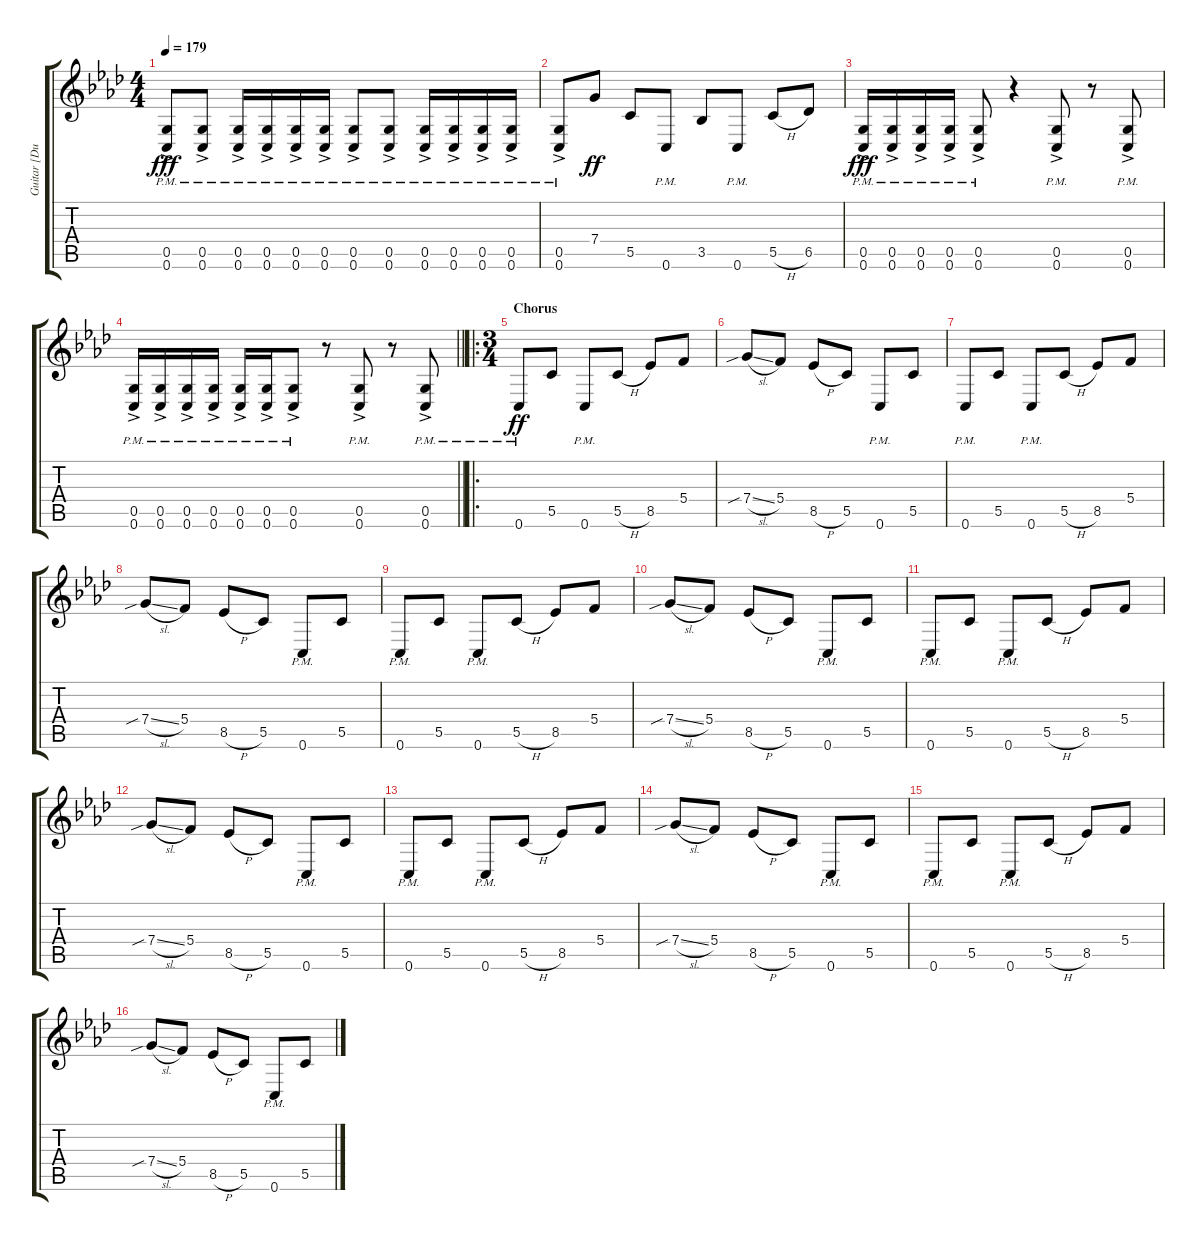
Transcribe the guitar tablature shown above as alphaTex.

\track ("Guitar [Dustin]" "Guitar [Du") {instrument distortionguitar}
\staff {score tabs}
\tuning (D4 A3 F3 C3 G2 C2) {hide}
\ts (4 4)
\tempo 179
\clef g2
\ks ab
(0.5{ac pm} 0.6{ac pm}).8{dy fff} (0.5{ac pm} 0.6{ac pm}).8 (0.5{ac pm} 0.6{ac pm}).16 (0.5{ac pm} 0.6{ac pm}).16 (0.5{ac pm} 0.6{ac pm}).16 (0.5{ac pm} 0.6{ac pm}).16 (0.5{ac pm} 0.6{ac pm}).8 (0.5{ac pm} 0.6{ac pm}).8 (0.5{ac pm} 0.6{ac pm}).16 (0.5{ac pm} 0.6{ac pm}).16 (0.5{ac pm} 0.6{ac pm}).16 (0.5{ac pm} 0.6{ac pm}).16 |
(0.5{ac pm} 0.6{ac pm}).8 7.4.8{dy ff} 5.5.8 0.6{pm}.8 3.5.8 0.6{pm}.8 5.5{h}.8 6.5.8 |
(0.5{ac pm} 0.6{ac pm}).16{dy fff} (0.5{ac pm} 0.6{ac pm}).16 (0.5{ac pm} 0.6{ac pm}).16 (0.5{ac pm} 0.6{ac pm}).16 (0.5{ac pm} 0.6{ac pm}).8 r.4 (0.5{ac pm} 0.6{ac pm}).8 r.8 (0.5{ac pm} 0.6{ac pm}).8 |
\barLineRight lightlight
(0.5{ac pm} 0.6{ac pm}).16 (0.5{ac pm} 0.6{ac pm}).16 (0.5{ac pm} 0.6{ac pm}).16 (0.5{ac pm} 0.6{ac pm}).16 (0.5{ac pm} 0.6{ac pm}).16 (0.5{ac pm} 0.6{ac pm}).16 (0.5{ac pm} 0.6{ac pm}).8 r.8 (0.5{ac pm} 0.6{ac pm}).8 r.8 (0.5{ac pm} 0.6{ac pm}).8 |
\ro
\ts (3 4)
\section ("" "Chorus")
0.6{pm}.8{dy ff} 5.5.8 0.6{pm}.8 5.5{h}.8 8.5.8 5.4.8 |
7.4{sib sl}.8 5.4.8 8.5{h}.8 5.5.8 0.6{pm}.8 5.5.8 |
0.6{pm}.8 5.5.8 0.6{pm}.8 5.5{h}.8 8.5.8 5.4.8 |
7.4{sib sl}.8 5.4.8 8.5{h}.8 5.5.8 0.6{pm}.8 5.5.8 |
0.6{pm}.8 5.5.8 0.6{pm}.8 5.5{h}.8 8.5.8 5.4.8 |
7.4{sib sl}.8 5.4.8 8.5{h}.8 5.5.8 0.6{pm}.8 5.5.8 |
0.6{pm}.8 5.5.8 0.6{pm}.8 5.5{h}.8 8.5.8 5.4.8 |
7.4{sib sl}.8 5.4.8 8.5{h}.8 5.5.8 0.6{pm}.8 5.5.8 |
0.6{pm}.8 5.5.8 0.6{pm}.8 5.5{h}.8 8.5.8 5.4.8 |
7.4{sib sl}.8 5.4.8 8.5{h}.8 5.5.8 0.6{pm}.8 5.5.8 |
0.6{pm}.8 5.5.8 0.6{pm}.8 5.5{h}.8 8.5.8 5.4.8 |
7.4{sib sl}.8 5.4.8 8.5{h}.8 5.5.8 0.6{pm}.8 5.5.8
